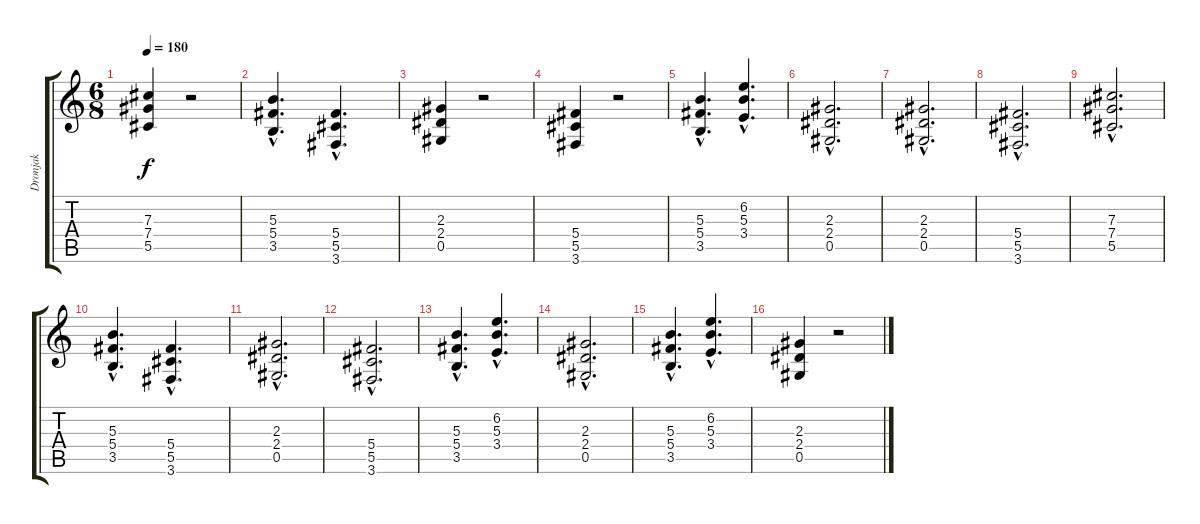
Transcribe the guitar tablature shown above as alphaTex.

\track ("Dronjak" "Dronjak") {instrument distortionguitar}
\staff {score tabs}
\tuning (Eb4 Bb3 Gb3 Db3 Ab2 Eb2) {hide}
\ts (6 8)
\tempo 180
\clef g2
\ks c
(7.3 7.4 5.5).4{dy f} r.2 |
(5.3{hac} 5.4{hac} 3.5{hac}).4{d} (5.4{hac} 5.5{hac} 3.6{hac}).4{d} |
(2.3 2.4 0.5).4 r.2 |
(5.4 5.5 3.6).4 r.2 |
(5.3{hac} 5.4{hac} 3.5{hac}).4{d} (6.2{hac} 5.3{hac} 3.4{hac}).4{d} |
(2.3{hac} 2.4{hac} 0.5{hac}).2{d} |
(2.3{hac} 2.4{hac} 0.5{hac}).2{d} |
(5.4{hac} 5.5{hac} 3.6{hac}).2{d} |
(7.3{hac} 7.4{hac} 5.5{hac}).2{d} |
(5.3{hac} 5.4{hac} 3.5{hac}).4{d} (5.4{hac} 5.5{hac} 3.6{hac}).4{d} |
(2.3{hac} 2.4{hac} 0.5{hac}).2{d} |
(5.4{hac} 5.5{hac} 3.6{hac}).2{d} |
(5.3{hac} 5.4{hac} 3.5{hac}).4{d} (6.2{hac} 5.3{hac} 3.4{hac}).4{d} |
(2.3{hac} 2.4{hac} 0.5{hac}).2{d} |
(5.3{hac} 5.4{hac} 3.5{hac}).4{d} (6.2{hac} 5.3{hac} 3.4{hac}).4{d} |
(2.3 2.4 0.5).4 r.2
